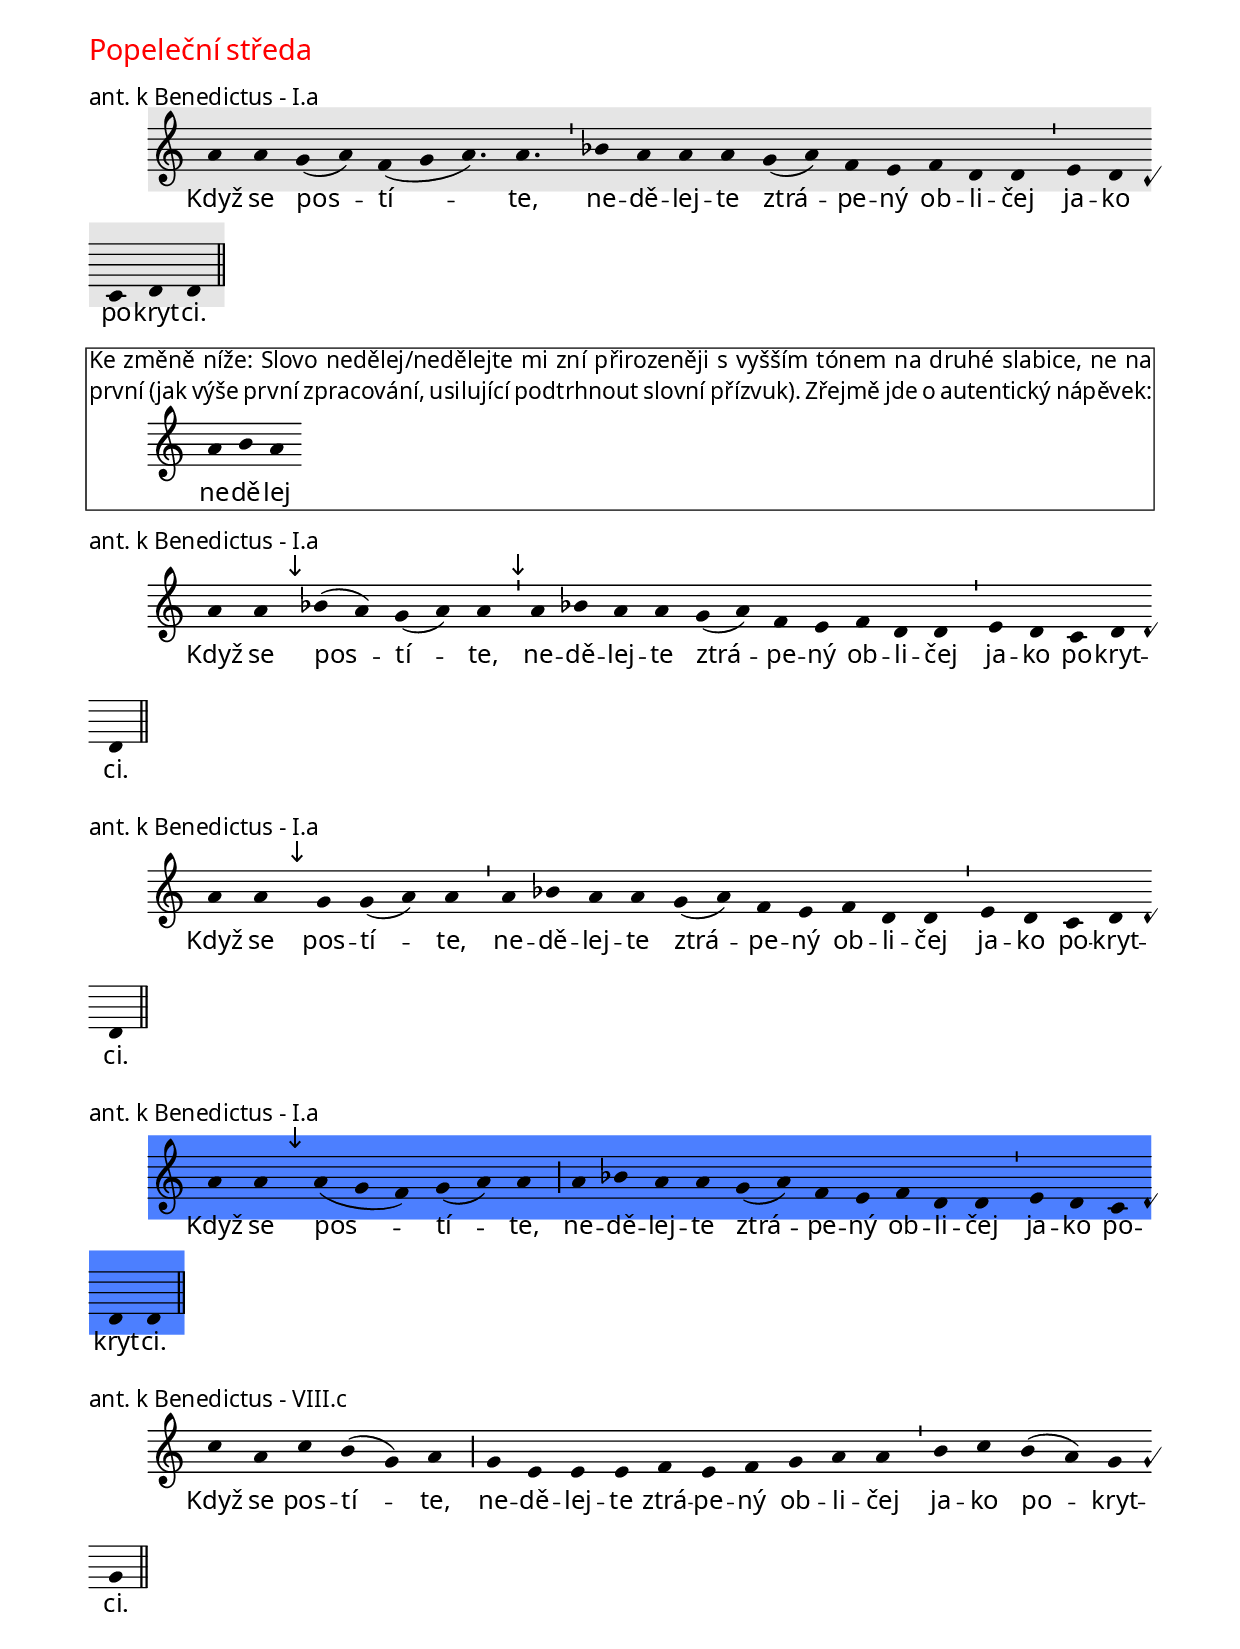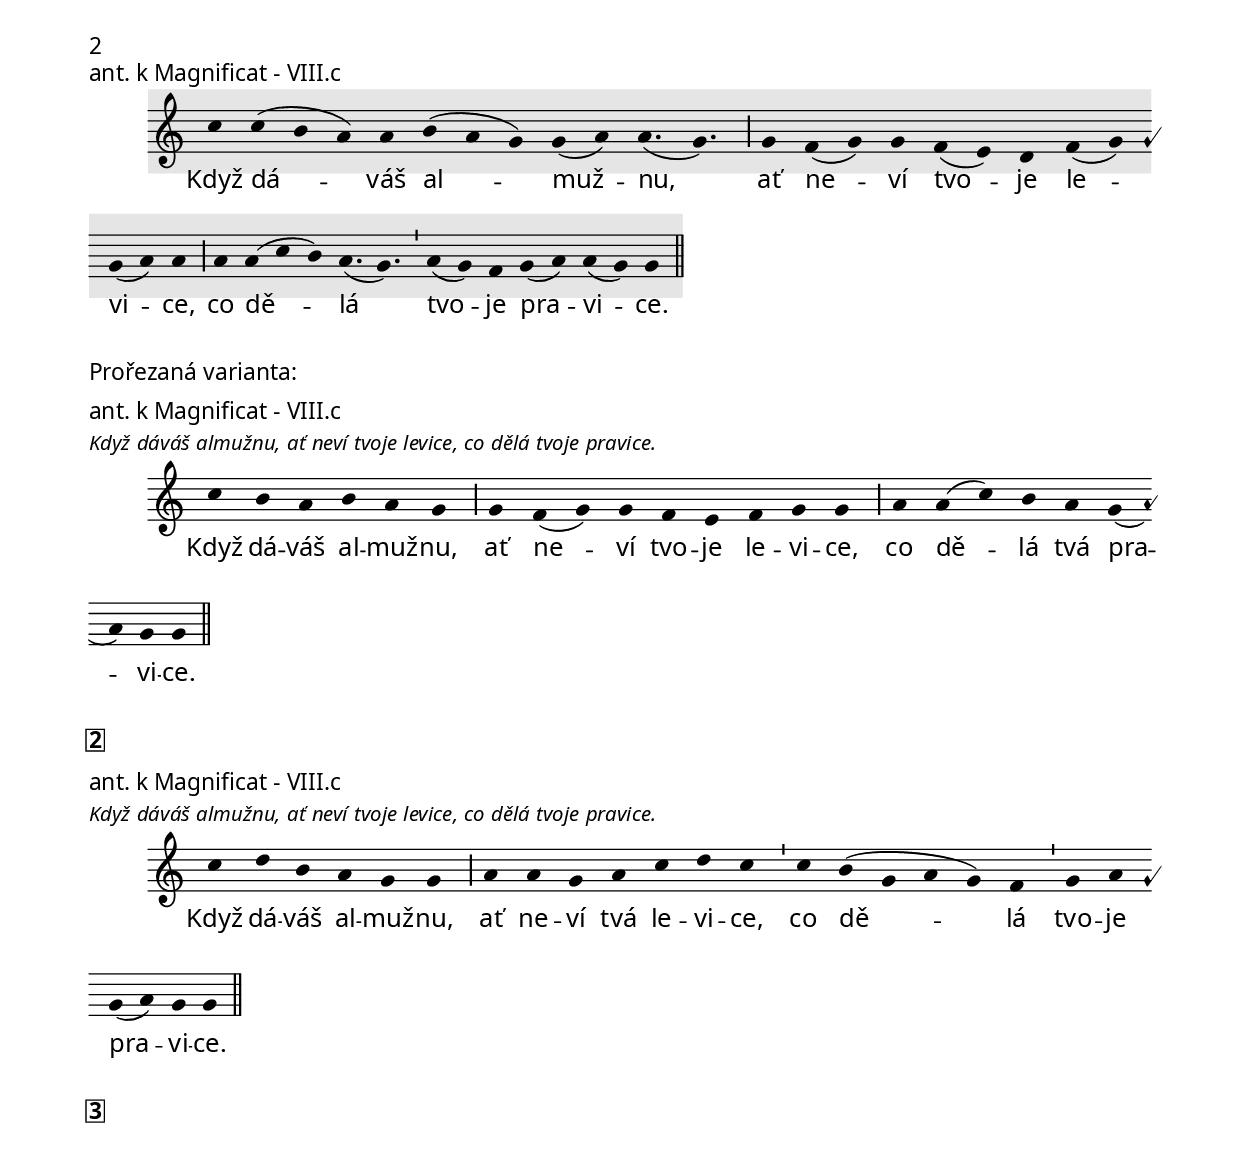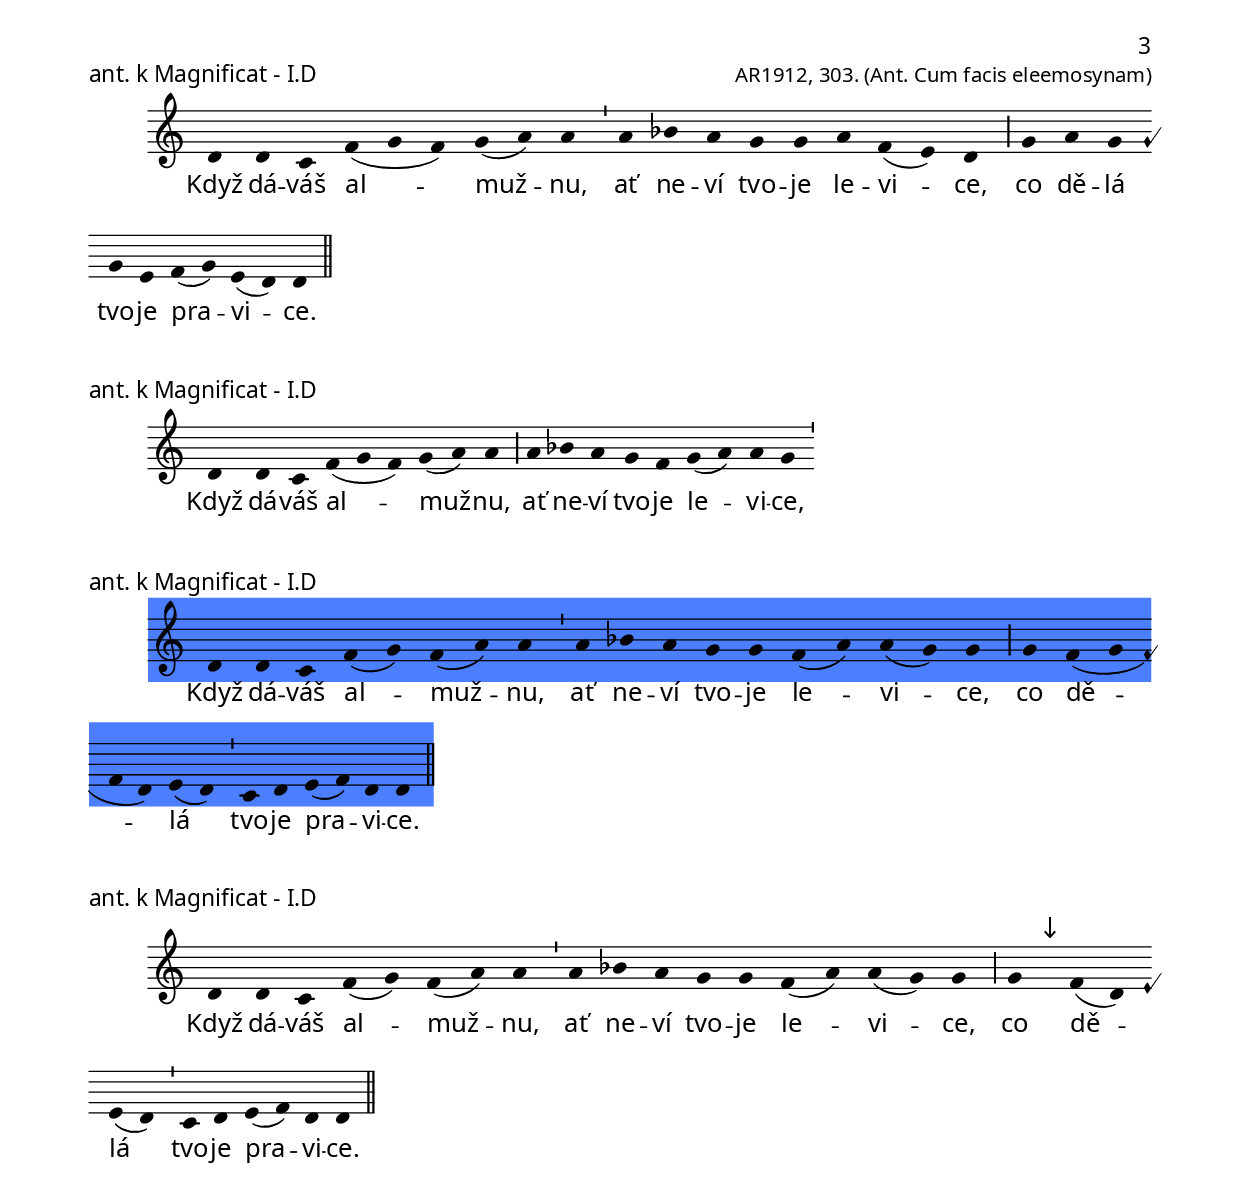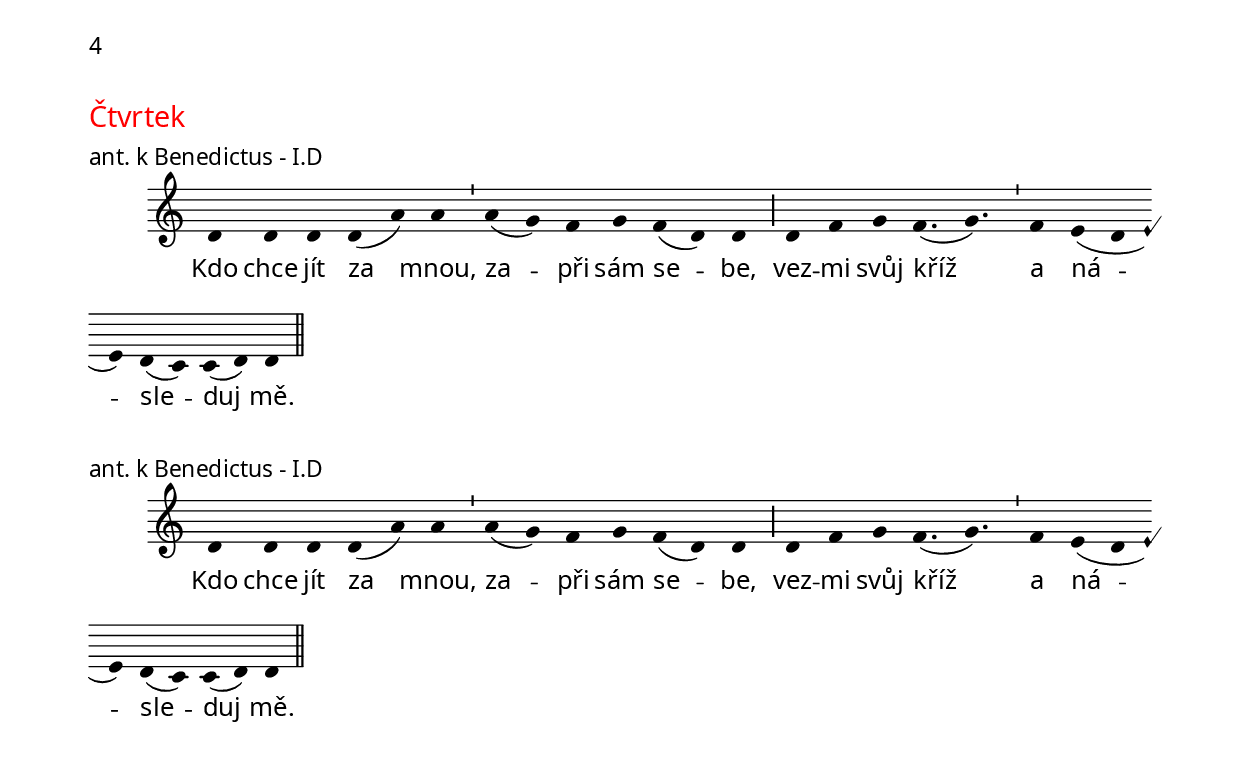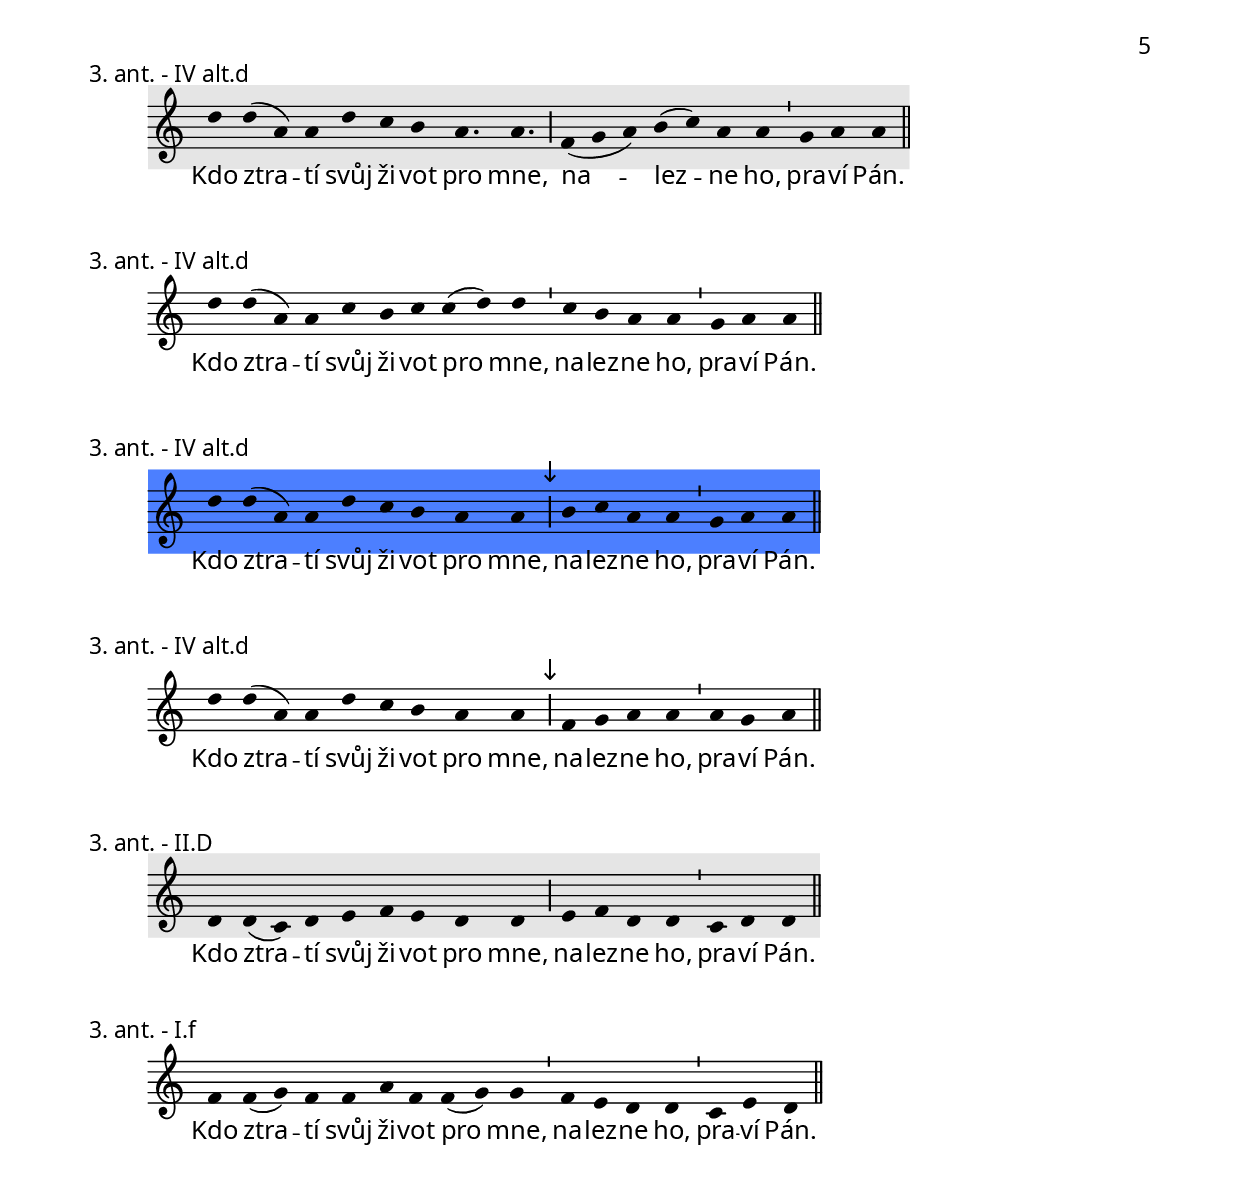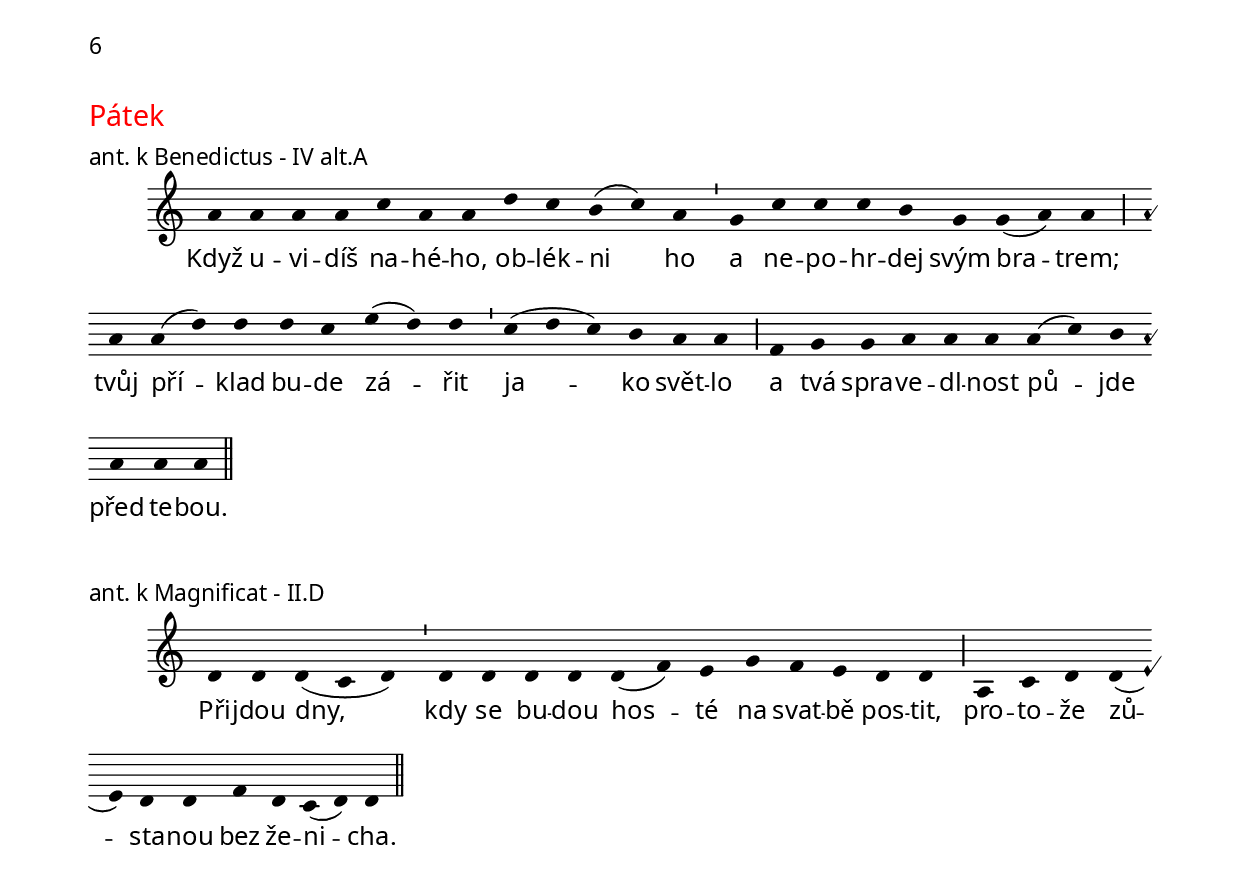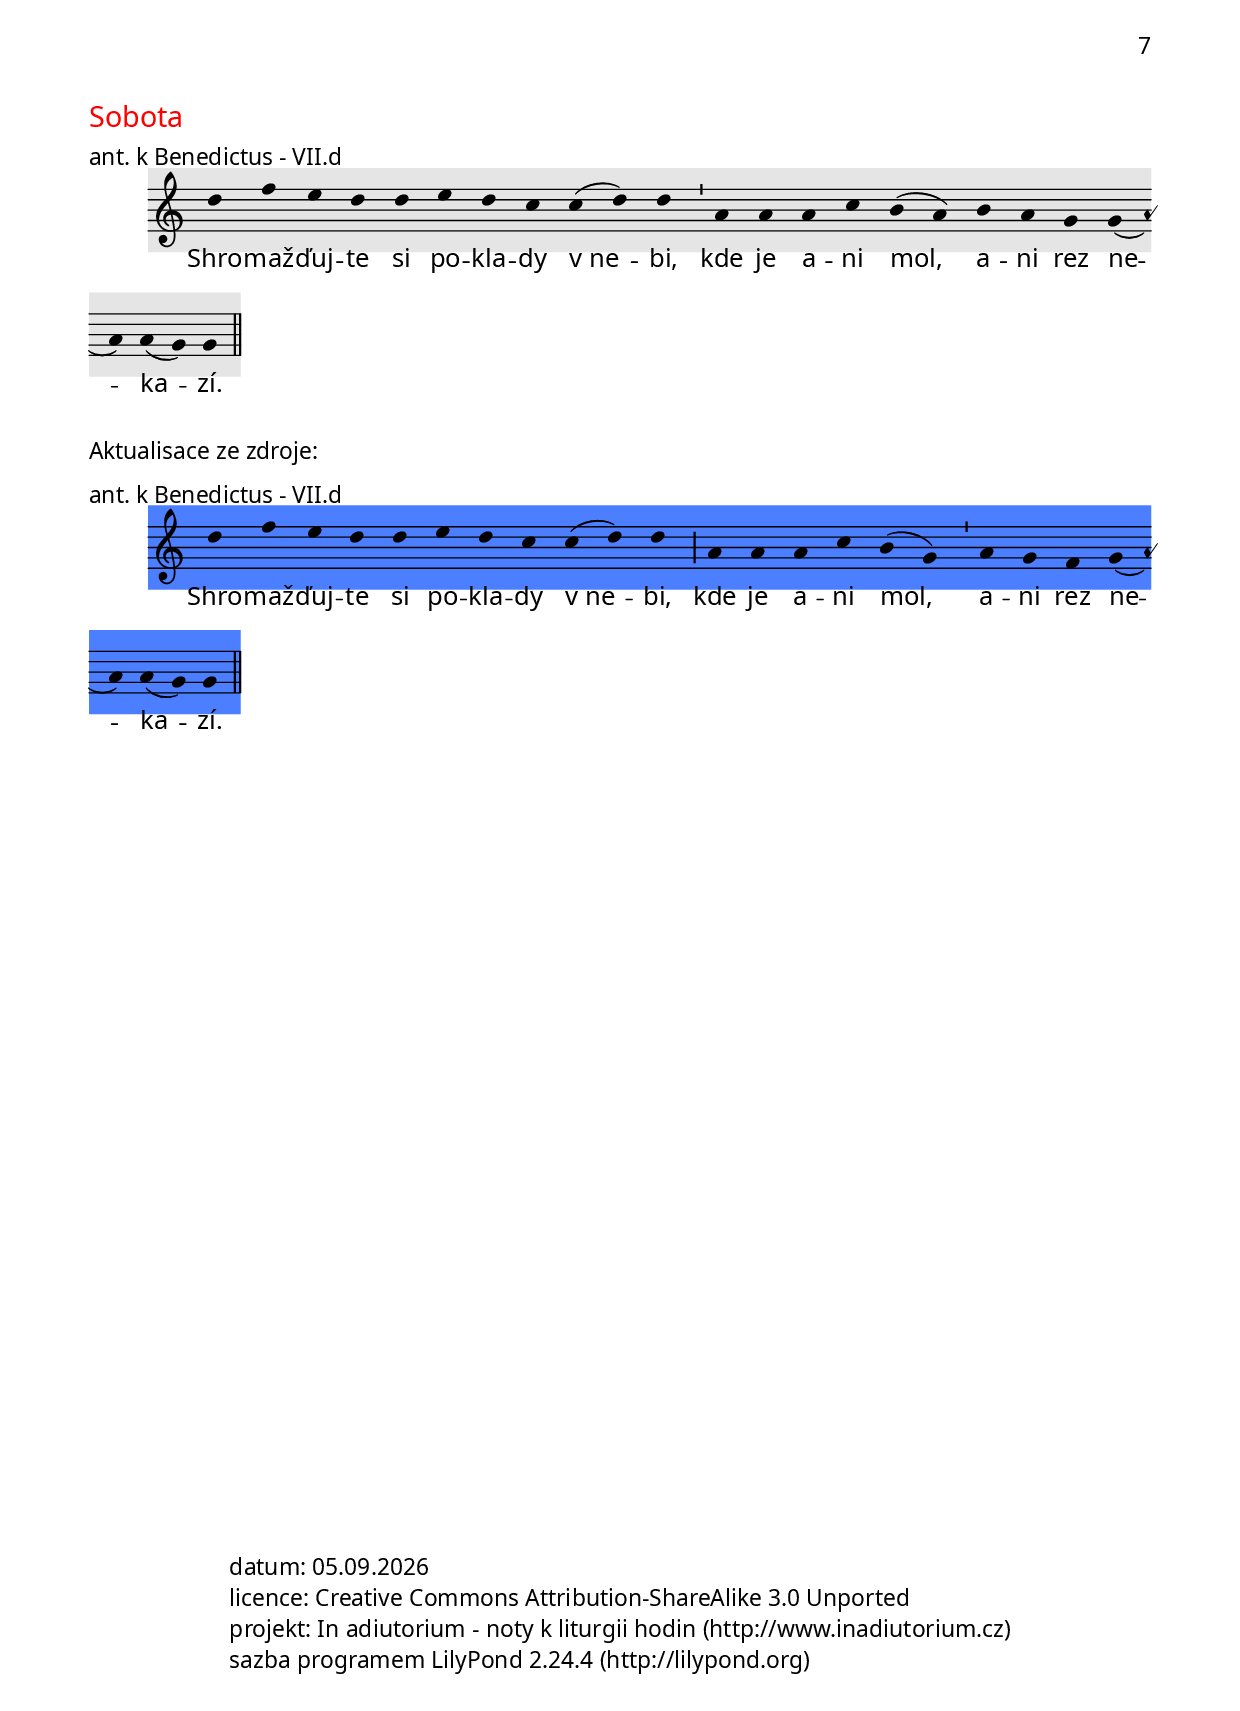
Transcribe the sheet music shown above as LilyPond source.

\include "../spolecne.ly"

\markup\nadpisDen{Popeleční středa}

\score {
  \relative c'' {
    \zvyraznovacSedy
    \choralniRezim
    a4 a g( a) f( g a4.) a \barMin
    bes4 a a a g( a) f e f d d \barMin e d c d d \barFinalis
  }
  \addlyrics {
    Když se pos -- tí -- te,
    ne -- dě -- lej -- te ztrá -- pe -- ný ob -- li -- čej
    ja -- ko po -- kryt -- ci.
  }
  \header {
    quid = "ant. k Benedictus"
    modus = "I"
    differentia = "a"
    psalmus = ""
    id = "st-aben"
    piece = \markup {\sestavTitulekBezZalmu}
  }
}

\markup\box\justify{
  Ke změně níže:
  Slovo nedělej/nedělejte mi zní přirozeněji s vyšším
  tónem na druhé slabice, ne na první (jak výše první zpracování,
  usilující podtrhnout slovní přízvuk).
  Zřejmě jde o autentický nápěvek:
  \score{
    \relative c'' { \choralniRezim a4 b a }
    \addlyrics { ne -- dě -- lej }
  }
}

\score {
  \relative c'' {
    \choralniRezim
    a4 a \mark\sipka bes( a) g( a) a \barMin
    \mark\sipka a4 bes a a g( a) f e f d d \barMin e d c d d \barFinalis
  }
  \addlyrics {
    Když se pos -- tí -- te,
    ne -- dě -- lej -- te ztrá -- pe -- ný ob -- li -- čej
    ja -- ko po -- kryt -- ci.
  }
  \header {
    quid = "ant. k Benedictus"
    modus = "I"
    differentia = "a"
    psalmus = ""
    id = "st-aben"
    piece = \markup {\sestavTitulekBezZalmu}
  }
}

\score {
  \relative c'' {
    \choralniRezim
    a4 a \mark\sipka g g( a) a \barMin
    a4 bes a a g( a) f e f d d \barMin e d c d d \barFinalis
  }
  \addlyrics {
    Když se pos -- tí -- te,
    ne -- dě -- lej -- te ztrá -- pe -- ný ob -- li -- čej
    ja -- ko po -- kryt -- ci.
  }
  \header {
    quid = "ant. k Benedictus"
    modus = "I"
    differentia = "a"
    psalmus = ""
    id = "st-aben"
    piece = \markup {\sestavTitulekBezZalmu}
  }
}

\score {
  \relative c'' {
    \zvyraznovacModry
    \choralniRezim
    a4 a \mark\sipka a( g f) g( a) a \barMaior
    a4 bes a a g( a) f e f d d \barMin e d c d d \barFinalis
  }
  \addlyrics {
    Když se pos -- tí -- te,
    ne -- dě -- lej -- te ztrá -- pe -- ný ob -- li -- čej
    ja -- ko po -- kryt -- ci.
  }
  \header {
    quid = "ant. k Benedictus"
    modus = "I"
    differentia = "a"
    psalmus = ""
    id = "st-aben"
    piece = \markup {\sestavTitulekBezZalmu}
  }
}

\score {
  \relative c'' {
    \choralniRezim
    c a c b( g) a \barMaior
    g e e e f e f g a a \barMin
    b c b( a) g g \barFinalis
  }
  \addlyrics {
    Když se pos -- tí -- te,
    ne -- dě -- lej -- te ztrá -- pe -- ný ob -- li -- čej
    ja -- ko po -- kryt -- ci.
  }
  \header {
    quid = "ant. k Benedictus"
    modus = "VIII"
    differentia = "c"
    psalmus = ""
    id = "st-aben"
    piece = \markup {\sestavTitulekBezZalmu}
  }
}

\pageBreak

\score {
  \relative c'' {
    \zvyraznovacSedy
    \choralniRezim
    c4 c( b a) a b( a g) g( a) a4.( g) \barMaior
    g4 f( g) g f( e) d f( g) g( a) a \barMaior
    a a( c b) a4.( g) \barMin a4( g) f g( a) a( g) g \barFinalis
  }
  \addlyrics {
    Když dá -- váš al -- muž -- nu,
    ať ne -- ví tvo -- je le -- vi -- ce,
    co dě -- lá tvo -- je pra -- vi -- ce.
  }
  \header {
    quid = "ant. k Magnificat"
    modus = "VIII"
    differentia = "c"
    psalmus = ""
    id = "st-amag"
    piece = \markup {\sestavTitulekBezZalmu}
  }
}

\markup{Prořezaná varianta:}

\score {
  \relative c'' {
    \choralniRezim
    c4 b a b a g \barMaior
    g4 f( g) g f e f g g \barMaior
    a a( c) b a g( a) g g \barFinalis
  }
  \addlyrics {
    Když dá -- váš al -- muž -- nu,
    ať ne -- ví tvo -- je le -- vi -- ce,
    co dě -- lá tvá pra -- vi -- ce.
  }
  \header {
    textus_approbatus = "Když dáváš almužnu,
    ať neví tvoje levice, co dělá tvoje pravice."
    quid = "ant. k Magnificat"
    modus = "VIII"
    differentia = "c"
    psalmus = ""
    id = "st-amag"
    piece = \markup {\sestavTitulekBezZalmu}
  }
}

\markup\nadpisSkupiny 2

\score {
  \relative c'' {
    \choralniRezim
    c4 d b a g g \barMaior
    a a g a c d c \barMin
    c b( g a g) f \barMin g a g( a) g g \barFinalis
  }
  \addlyrics {
    Když dá -- váš al -- muž -- nu,
    ať ne -- ví tvá le -- vi -- ce,
    co dě -- lá tvo -- je pra -- vi -- ce.
  }
  \header {
    textus_approbatus = "Když dáváš almužnu,
    ať neví tvoje levice, co dělá tvoje pravice."
    quid = "ant. k Magnificat"
    modus = "VIII"
    differentia = "c"
    psalmus = ""
    id = "st-amag"
    piece = \markup {\sestavTitulekBezZalmu}
  }
}

\markup\nadpisSkupiny 3

\score {
  \relative c' {
    \choralniRezim
    d4 d c f( g f) g( a) a \barMin
    a bes a g g a f( e) d \barMaior
    g a g g e f( g) e( d) d \barFinalis
  }
  \addlyrics {
    Když dá -- váš al -- muž -- nu,
    ať ne -- ví tvo -- je le -- vi -- ce,
    co dě -- lá tvo -- je pra -- vi -- ce.
  }
  \header {
    quid = "ant. k Magnificat"
    modus = "I"
    differentia = "D"
    psalmus = ""
    id = "st-amag"
    fons_externus = "AR1912, 303. (Ant. Cum facis eleemosynam)"
    piece = \markup {\sestavTitulekBezZalmu}
  }
}

\score {
  \relative c' {
    \choralniRezim
    d4 d c f( g f) g( a) a \barMaior
    a bes a g f g( a) a g \barMin

  }
  \addlyrics {
    Když dá -- váš al -- muž -- nu,
    ať ne -- ví tvo -- je le -- vi -- ce,
    co dě -- lá tvo -- je pra -- vi -- ce.
  }
  \header {
    quid = "ant. k Magnificat"
    modus = "I"
    differentia = "D"
    psalmus = ""
    id = "st-amag"
    piece = \markup {\sestavTitulekBezZalmu}
  }
}

\score {
  \relative c' {
    \zvyraznovacModry
    \choralniRezim
    d4 d c f( g) f( a) a \barMin
    a bes a g g f( a) a( g) g \barMaior
    g f( g f d) e( d) \barMin
    c d e( f) d d \barFinalis
  }
  \addlyrics {
    Když dá -- váš al -- muž -- nu,
    ať ne -- ví tvo -- je le -- vi -- ce,
    co dě -- lá
    tvo -- je pra -- vi -- ce.
  }
  \header {
    quid = "ant. k Magnificat"
    modus = "I"
    differentia = "D"
    psalmus = ""
    id = "st-amag"
    piece = \markup {\sestavTitulekBezZalmu}
  }
}

\score {
  \relative c' {
    \choralniRezim
    d4 d c f( g) f( a) a \barMin
    a bes a g g f( a) a( g) g \barMaior
    g \mark\sipka f( d) e( d) \barMin
    c d e( f) d d \barFinalis
  }
  \addlyrics {
    Když dá -- váš al -- muž -- nu,
    ať ne -- ví tvo -- je le -- vi -- ce,
    co dě -- lá
    tvo -- je pra -- vi -- ce.
  }
  \header {
    quid = "ant. k Magnificat"
    modus = "I"
    differentia = "D"
    psalmus = ""
    id = "st-amag"
    piece = \markup {\sestavTitulekBezZalmu}
  }
}

\pageBreak

\markup\nadpisDen{Čtvrtek}

\score {
  \relative c' {
    \choralniRezim
    d4 d d d( a') a \barMin a( g) f g f( d) d \barMaior
    d f g f4.( g) \barMin f4 e( d e) d( c) c( d) d \barFinalis
  }
  \addlyrics {
    Kdo chce jít za mnou, za -- při sám se -- be,
    vez -- mi svůj kříž a ná -- sle -- duj mě.
  }
  \header {
    quid = "ant. k Benedictus"
    modus = "I"
    differentia = "D"
    psalmus = ""
    fial = "commune/commune_jedenmucednik.ly#2ne-a1?-aleluja"
    id = "ct-aben"
    piece = \markup {\sestavTitulekBezZalmu}
  }
}

\score {
  \relative c' {
    \choralniRezim
    d4 d d d( a') a \barMin a( g) f g f( d) d \barMaior
    d f g f4.( g) \barMin f4 e( d e) d( c) c( d) d \barFinalis
  }
  \addlyrics {
    Kdo chce jít za mnou, za -- při sám se -- be,
    vez -- mi svůj kříž a ná -- sle -- duj mě.
  }
  \header {
    quid = "ant. k Benedictus"
    modus = "I"
    differentia = "D"
    psalmus = ""
    fial = "commune/commune_jedenmucednik.ly#2ne-a1?-aleluja"
    id = "ct-aben"
    piece = \markup {\sestavTitulekBezZalmu}
  }
}

\pageBreak

\score {
  \relative c'' {
    \zvyraznovacSedy
    \choralniRezim
    d4 d( a) a d c b a4. a \barMaior
    f4( g a) b( c) a a \barMin
    g a a \barFinalis
  }
  \addlyrics {
    Kdo ztra -- tí svůj ži -- vot pro mne,
    na -- lez -- ne ho,
    pra -- ví Pán.
  }
  \header {
    quid = "3. ant."
    modus = "IV alt"
    differentia = "d"
    psalmus = ""
    fial = "commune/commune_jedenmucednik.ly#2ne-a3?cast&upraveno"
    id = "ct-amag"
    piece = \markup {\sestavTitulekBezZalmu}
  }
}

\score {
  \relative c'' {
    \choralniRezim
    d4 d( a) a c b c c( d) d \barMin
    c b a a \barMin
    g a a \barFinalis
  }
  \addlyrics {
    Kdo ztra -- tí svůj ži -- vot pro mne,
    na -- lez -- ne ho,
    pra -- ví Pán.
  }
  \header {
    quid = "3. ant."
    modus = "IV alt"
    differentia = "d"
    psalmus = ""
    id = "ct-amag"
    piece = \markup {\sestavTitulekBezZalmu}
  }
}

\score {
  \relative c'' {
    \zvyraznovacModry
    \choralniRezim
    d4 d( a) a d c b a a \barMaior
    \mark\sipka b c a a \barMin
    g a a \barFinalis
  }
  \addlyrics {
    Kdo ztra -- tí svůj ži -- vot pro mne,
    na -- lez -- ne ho,
    pra -- ví Pán.
  }
  \header {
    quid = "3. ant."
    modus = "IV alt"
    differentia = "d"
    psalmus = ""
    fial = "commune/commune_jedenmucednik.ly#2ne-a3?cast&jiny_text"
    id = "ct-amag"
    piece = \markup {\sestavTitulekBezZalmu}
  }
}

\score {
  \relative c'' {
    \choralniRezim
    d4 d( a) a d c b a a \barMaior
    \mark\sipka f g a a \barMin
    a g a \barFinalis
  }
  \addlyrics {
    Kdo ztra -- tí svůj ži -- vot pro mne,
    na -- lez -- ne ho,
    pra -- ví Pán.
  }
  \header {
    quid = "3. ant."
    modus = "IV alt"
    differentia = "d"
    psalmus = ""
    fial = "commune/commune_jedenmucednik.ly#2ne-a3?cast&jiny_text"
    id = "ct-amag"
    piece = \markup {\sestavTitulekBezZalmu}
  }
}

\score {
  \relative c' {
    \zvyraznovacSedy
    \choralniRezim
    d4 d( c) d e f e d d \barMaior
    e f d d \barMin
    c d d \barFinalis
  }
  \addlyrics {
    Kdo ztra -- tí svůj ži -- vot pro mne,
    na -- lez -- ne ho,
    pra -- ví Pán.
  }
  \header {
    quid = "3. ant."
    modus = "II"
    differentia = "D"
    psalmus = ""
    id = "ct-amag"
    piece = \markup {\sestavTitulekBezZalmu}
  }
}

\score {
  \relative c' {
    \choralniRezim
    f4 f( g) f f a f f( g) g \barMin
    f e d d \barMin
    c e d \barFinalis
  }
  \addlyrics {
    Kdo ztra -- tí svůj ži -- vot pro mne,
    na -- lez -- ne ho,
    pra -- ví Pán.
  }
  \header {
    quid = "3. ant."
    modus = "I"
    differentia = "f"
    psalmus = ""
    id = "ct-amag"
    piece = \markup {\sestavTitulekBezZalmu}
  }
}

\pageBreak

\markup\nadpisDen{Pátek}

\score {
  \relative c'' {
    \choralniRezim
    a4 a a a c a a d c b( c) a \barMin
    g c c c b g g( a) a \barMaior
    a a( d) d d c e( d) d \barMin
    c( d c) b a a \barMaior
    f g g a a a
    a( c) b a a a \barFinalis
  }
  \addlyrics {
    Když u -- vi -- díš na -- hé -- ho, ob -- lék -- ni ho
    a ne -- po -- hr -- dej svým bra -- trem;

    tvůj pří -- klad bu -- de zá -- řit
    ja -- ko svět -- lo
    a tvá spra -- ve -- dl -- nost
    pů -- jde před te -- bou.
  }
  \header {
    quid = "ant. k Benedictus"
    modus = "IV alt"
    differentia = "A"
    psalmus = ""
    id = "pa-aben"
    piece = \markup {\sestavTitulekBezZalmu}
  }
}

\score {
  \relative c' {
    \choralniRezim
    d4 d d( c d) \barMin
    d d d d d( f) e g f e d d \barMaior
    a c d d( e) d d f d c( d) d \barFinalis
  }
  \addlyrics {
    Při -- jdou dny,
    kdy se bu -- dou hos -- té na svat -- bě pos -- tit,
    pro -- to -- že zů -- sta -- nou bez že -- ni -- cha.
  }
  \header {
    quid = "ant. k Magnificat"
    modus = "II"
    differentia = "D"
    psalmus = ""
    id = "pa-amag"
    piece = \markup {\sestavTitulekBezZalmu}
  }
}

\pageBreak

\markup\nadpisDen{Sobota}

\score {
  \relative c'' {
    \zvyraznovacSedy
    \choralniRezim
    d f e d d e d c c( d) d \barMin
    a a a c b( a) b a g g( a) a( g) g \barFinalis
  }
  \addlyrics {
    Shro -- maž -- ďuj -- te si po -- kla -- dy v_ne -- bi,
    kde je a -- ni mol, a -- ni rez ne -- ka -- zí.
  }
  \header {
    quid = "ant. k Benedictus"
    modus = "VII"
    differentia = "d"
    psalmus = ""
    fial = "antifony/mezidobi_nedeleC_11_20.ly#ne18c-rch-aben"
    id = "so-aben"
    piece = \markup {\sestavTitulekBezZalmu}
  }
}

\markup{Aktualisace ze zdroje:}

\score {
  \relative c'' {
    \zvyraznovacModry
    \choralniRezim
    d f e d d e d c c( d) d \barMaior
    a a a c b( g) \barMin
    a g f g( a) a( g) g \barFinalis
  }
  \addlyrics {
    Shro -- maž -- ďuj -- te si po -- kla -- dy v_ne -- bi,
    kde je a -- ni mol,
    a -- ni rez ne -- ka -- zí.
  }
  \header {
    quid = "ant. k Benedictus"
    modus = "VII"
    differentia = "d"
    psalmus = ""
    fial = "antifony/mezidobi_nedeleC_11_20.ly#ne18c-rch-aben"
    id = "so-aben"
    piece = \markup {\sestavTitulekBezZalmu}
  }
}